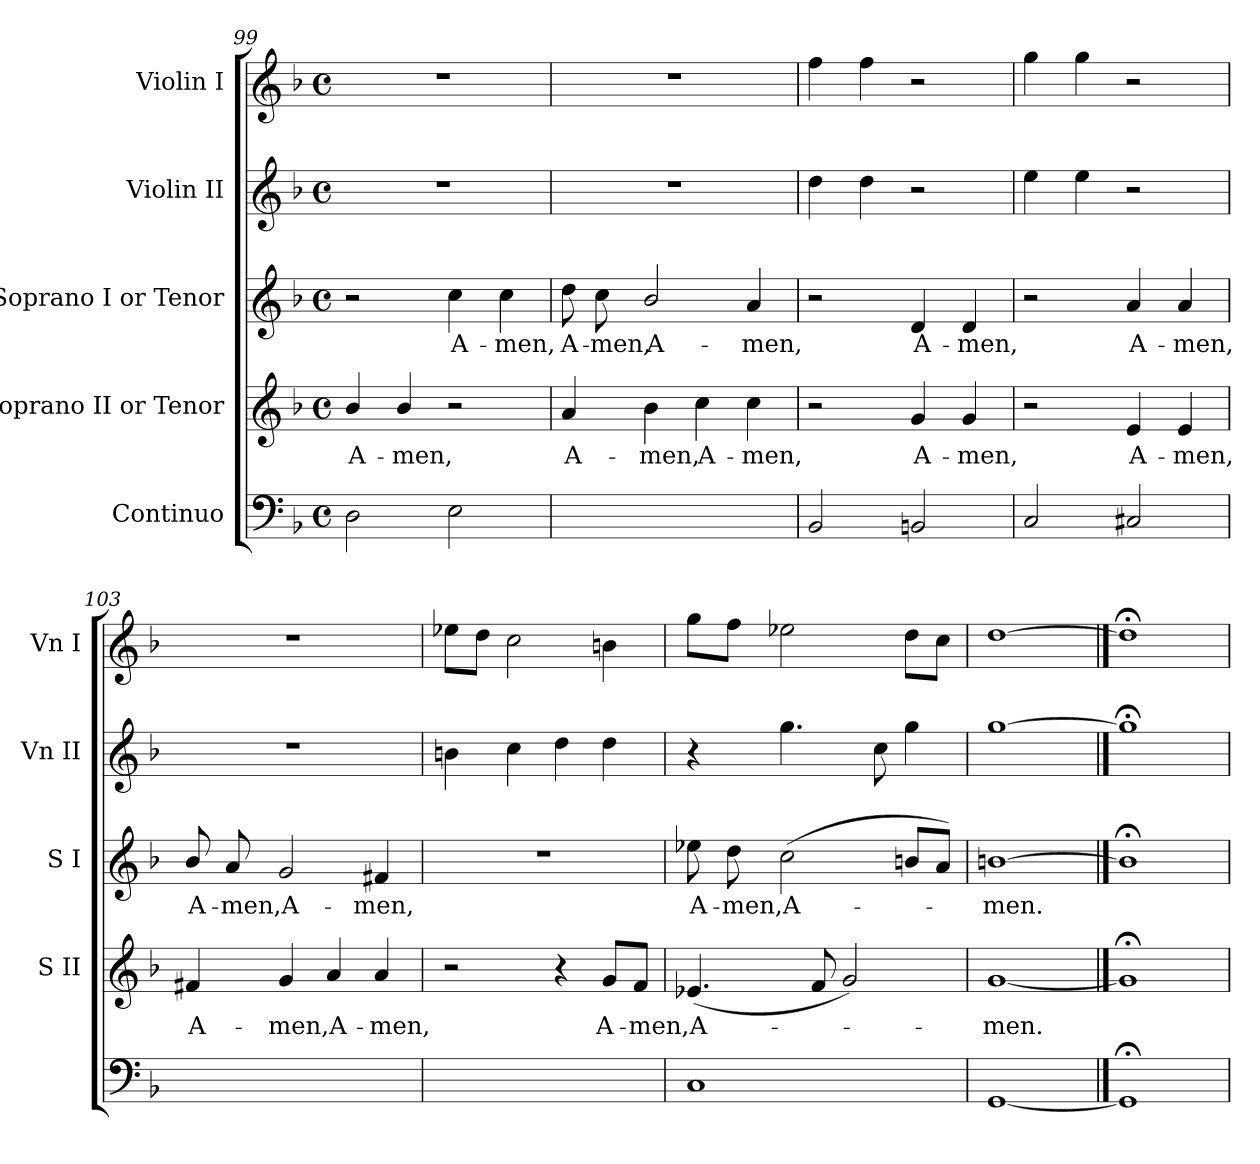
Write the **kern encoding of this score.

**kern	**text	**text	**kern	**text	**kern	**text	**kern	**kern
*part5	*part5	*part5	*part4	*part4	*part3	*part3	*part2	*part1
*staff5	*staff5	*staff5	*staff4	*staff4	*staff3	*staff3	*staff2	*staff1
*I"Continuo	*	*	*I"Soprano II or Tenor	*	*I"Soprano I or Tenor	*	*I"Violin II	*I"Violin I
*	*	*	*I'S II	*	*I'S I	*	*I'Vn II	*I'Vn I
*clefF4	*	*	*clefG2	*	*clefG2	*	*clefG2	*clefG2
*k[b-]	*	*	*k[b-]	*	*k[b-]	*	*k[b-]	*k[b-]
*F:	*	*	*F:	*	*F:	*	*F:	*F:
*M4/4	*	*	*M4/4	*	*M4/4	*	*M4/4	*M4/4
*met(c)	*	*	*met(c)	*	*met(c)	*	*met(c)	*met(c)
=99	=99	=99	=99	=99	=99	=99	=99	=99
!	!	!	!	!LO:LY:b	!	!	!	!
2D	.	.	4b-/	A-	2r	.	1r	1r
!	!	!	!	!LO:LY:b	!	!	!	!
.	.	.	4b-/	-men,	.	.	.	.
!	!	!	!	!	!	!LO:LY:b	!	!
2E	.	.	2r	.	4cc	A-	.	.
!	!	!	!	!	!	!LO:LY:b	!	!
.	.	.	.	.	4cc	-men,	.	.
=100	=100	=100	=100	=100	=100	=100	=100	=100
!	!LO:LY:b	!	!	!LO:LY:b	!	!LO:LY:b	!	!
[4Fyy	6	.	4a	A-	8dd	A-	1r	1r
!	!	!	!	!	!	!LO:LY:b	!	!
.	.	.	.	.	8cc	-men,	.	.
!	!LO:LY:b	!LO:LY:b	!	!LO:LY:b	!	!LO:LY:b	!	!
4Fyy_	5	4	4b-	-men,	2b-/	A-	.	.
!	!	!LO:LY:b	!	!LO:LY:b	!	!	!	!
4Fyy_	.	4	4cc	A-	.	.	.	.
!	!	!	!	!LO:LY:b	!	!LO:LY:b	!	!
4Fyy]	.	.	4cc	-men,	4a	-men,	.	.
!!LO:LB:g=z
=101	=101	=101	=101	=101	=101	=101	=101	=101
2BB-	.	.	2r	.	2r	.	4dd	4ff
.	.	.	.	.	.	.	4dd	4ff
!	!	!	!	!LO:LY:b	!	!LO:LY:b	!	!
2BBn	.	.	4g	A-	4d	A-	2r	2r
!	!	!	!	!LO:LY:b	!	!LO:LY:b	!	!
.	.	.	4g	-men,	4d	-men,	.	.
=102	=102	=102	=102	=102	=102	=102	=102	=102
2C	.	.	2r	.	2r	.	4ee	4gg
.	.	.	.	.	.	.	4ee	4gg
!	!	!	!	!LO:LY:b	!	!LO:LY:b	!	!
2C#X	.	.	4e	A-	4a	A-	2r	2r
!	!	!	!	!LO:LY:b	!	!LO:LY:b	!	!
.	.	.	4e	-men,	4a	-men,	.	.
=103	=103	=103	=103	=103	=103	=103	=103	=103
!	!LO:LY:b	!	!	!LO:LY:b	!	!LO:LY:b	!	!
[4Dyy	6	.	4f#X	A-	8b-/	A-	1r	1r
!	!	!	!	!	!	!LO:LY:b	!	!
.	.	.	.	.	8a	-men,	.	.
!	!LO:LY:b	!LO:LY:b	!	!LO:LY:b	!	!LO:LY:b	!	!
4Dyy_	6	4	4g	-men,	2g	A-	.	.
!	!	!LO:LY:b	!	!LO:LY:b	!	!	!	!
4Dyy_	.	4	4a	A-	.	.	.	.
!	!	!	!	!LO:LY:b	!	!LO:LY:b	!	!
4Dyy]	.	.	4a	-men,	4f#X	-men,	.	.
=104	=104	=104	=104	=104	=104	=104	=104	=104
!	!LO:LY:b	!	!	!	!	!	!	!
[4GGyy	6	.	2r	.	1r	.	4bn	8ee-XL
.	.	.	.	.	.	.	.	8ddJ
!	!LO:LY:b	!LO:LY:b	!	!	!	!	!	!
4GGyy_	6	4	.	.	.	.	4cc	2cc
!	!	!LO:LY:b	!	!	!	!	!	!
4GGyy_	.	4	4r	.	.	.	4dd	.
!	!	!	!	!LO:LY:b	!	!	!	!
4GGyy]	.	.	8g/L	A-	.	.	4dd	4bn
!	!	!	!	!LO:LY:b	!	!	!	!
.	.	.	8f/J	-men,	.	.	.	.
=105	=105	=105	=105	=105	=105	=105	=105	=105
!	!	!	!	!LO:LY:b	!	!LO:LY:b	!	!
1C	.	.	(<4.e-X	A-	8ee-X	A-	4r	8ggL
!	!	!	!	!	!	!LO:LY:b	!	!
.	.	.	.	.	8dd	-men,	.	8ffJ
!	!	!	!	!	!	!LO:LY:b	!	!
.	.	.	.	.	(<2cc	A-	4.gg	2ee-X
.	.	.	8f	.	.	.	.	.
.	.	.	2g)	.	.	.	.	.
.	.	.	.	.	.	.	8cc	.
.	.	.	.	.	8bnL	.	4gg	8ddL
.	.	.	.	.	8aJ)	.	.	8ccJ
=106	=106	=106	=106	=106	=106	=106	=106	=106
!	!	!	!	!LO:LY:b	!	!LO:LY:b	!	!
[1GG	.	.	[1g	men.	[1bn	men.	[1gg	[1dd
==107	==107	==107	==107	==107	==107	==107	==107	==107
1GG;<]	.	.	1g;<]	.	1b;<]	.	1gg;<]	1dd;<]
=	=	=	=	=	=	=	=	=
*-	*-	*-	*-	*-	*-	*-	*-	*-
